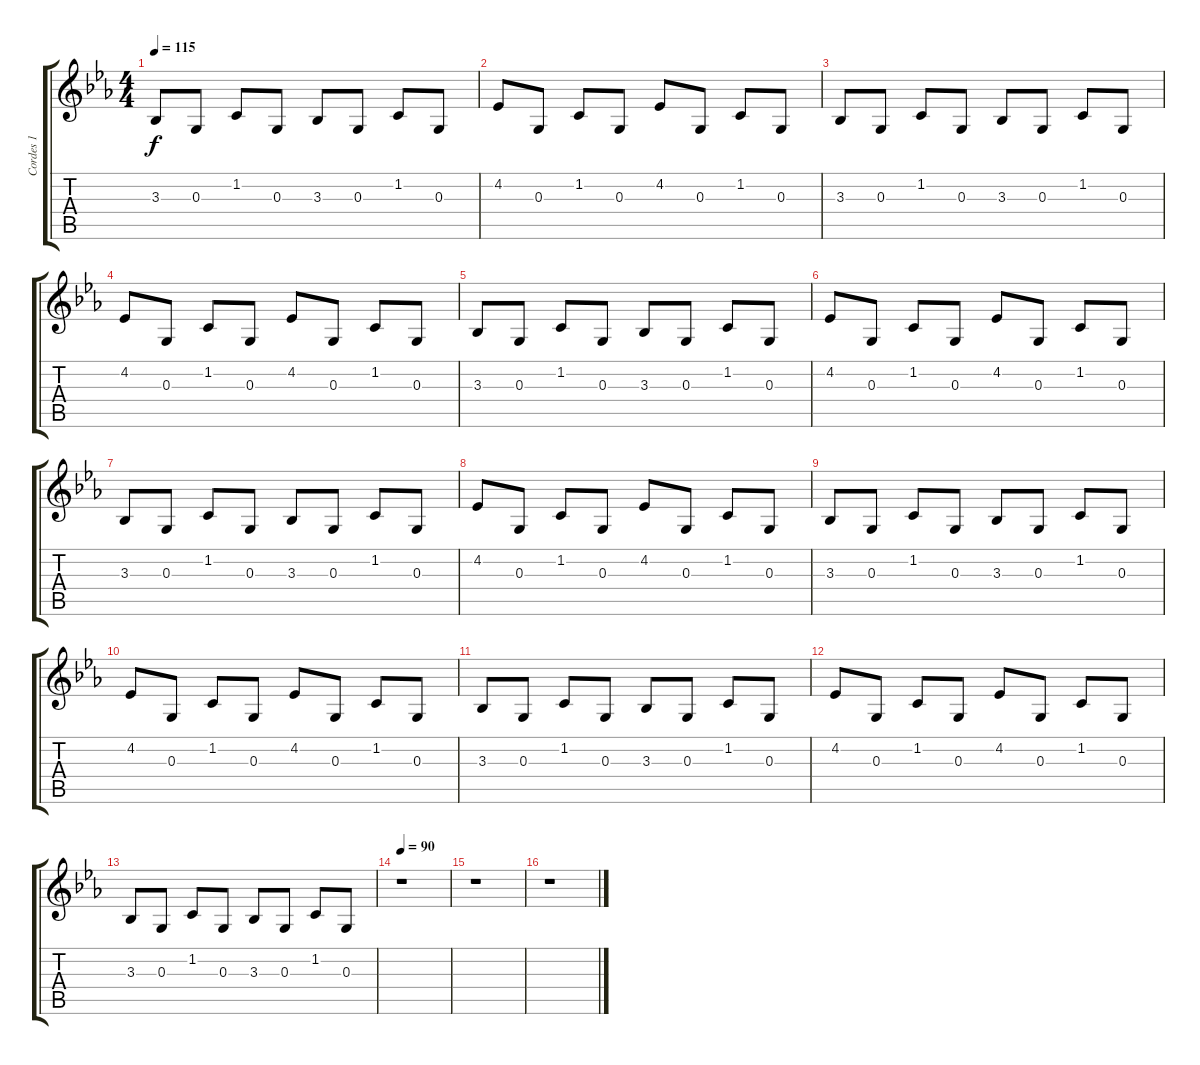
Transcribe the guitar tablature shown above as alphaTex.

\track ("Cordes 1" "Cordes 1") {instrument synthstrings1}
\staff {score tabs}
\tuning (E4 B3 G3 D3 A2 E2) {hide}
\ts (4 4)
\tempo 115
\clef g2
\ks eb
3.3.8{dy f} 0.3.8 1.2.8 0.3.8 3.3.8 0.3.8 1.2.8 0.3.8 |
4.2.8 0.3.8 1.2.8 0.3.8 4.2.8 0.3.8 1.2.8 0.3.8 |
3.3.8 0.3.8 1.2.8 0.3.8 3.3.8 0.3.8 1.2.8 0.3.8 |
4.2.8 0.3.8 1.2.8 0.3.8 4.2.8 0.3.8 1.2.8 0.3.8 |
3.3.8 0.3.8 1.2.8 0.3.8 3.3.8 0.3.8 1.2.8 0.3.8 |
4.2.8 0.3.8 1.2.8 0.3.8 4.2.8 0.3.8 1.2.8 0.3.8 |
3.3.8 0.3.8 1.2.8 0.3.8 3.3.8 0.3.8 1.2.8 0.3.8 |
4.2.8 0.3.8 1.2.8 0.3.8 4.2.8 0.3.8 1.2.8 0.3.8 |
3.3.8 0.3.8 1.2.8 0.3.8 3.3.8 0.3.8 1.2.8 0.3.8 |
4.2.8 0.3.8 1.2.8 0.3.8 4.2.8 0.3.8 1.2.8 0.3.8 |
3.3.8 0.3.8 1.2.8 0.3.8 3.3.8 0.3.8 1.2.8 0.3.8 |
4.2.8 0.3.8 1.2.8 0.3.8 4.2.8 0.3.8 1.2.8 0.3.8 |
3.3.8 0.3.8 1.2.8 0.3.8 3.3.8 0.3.8 1.2.8 0.3.8 |
\tempo 90
r.1 |
r.1 |
r.1
